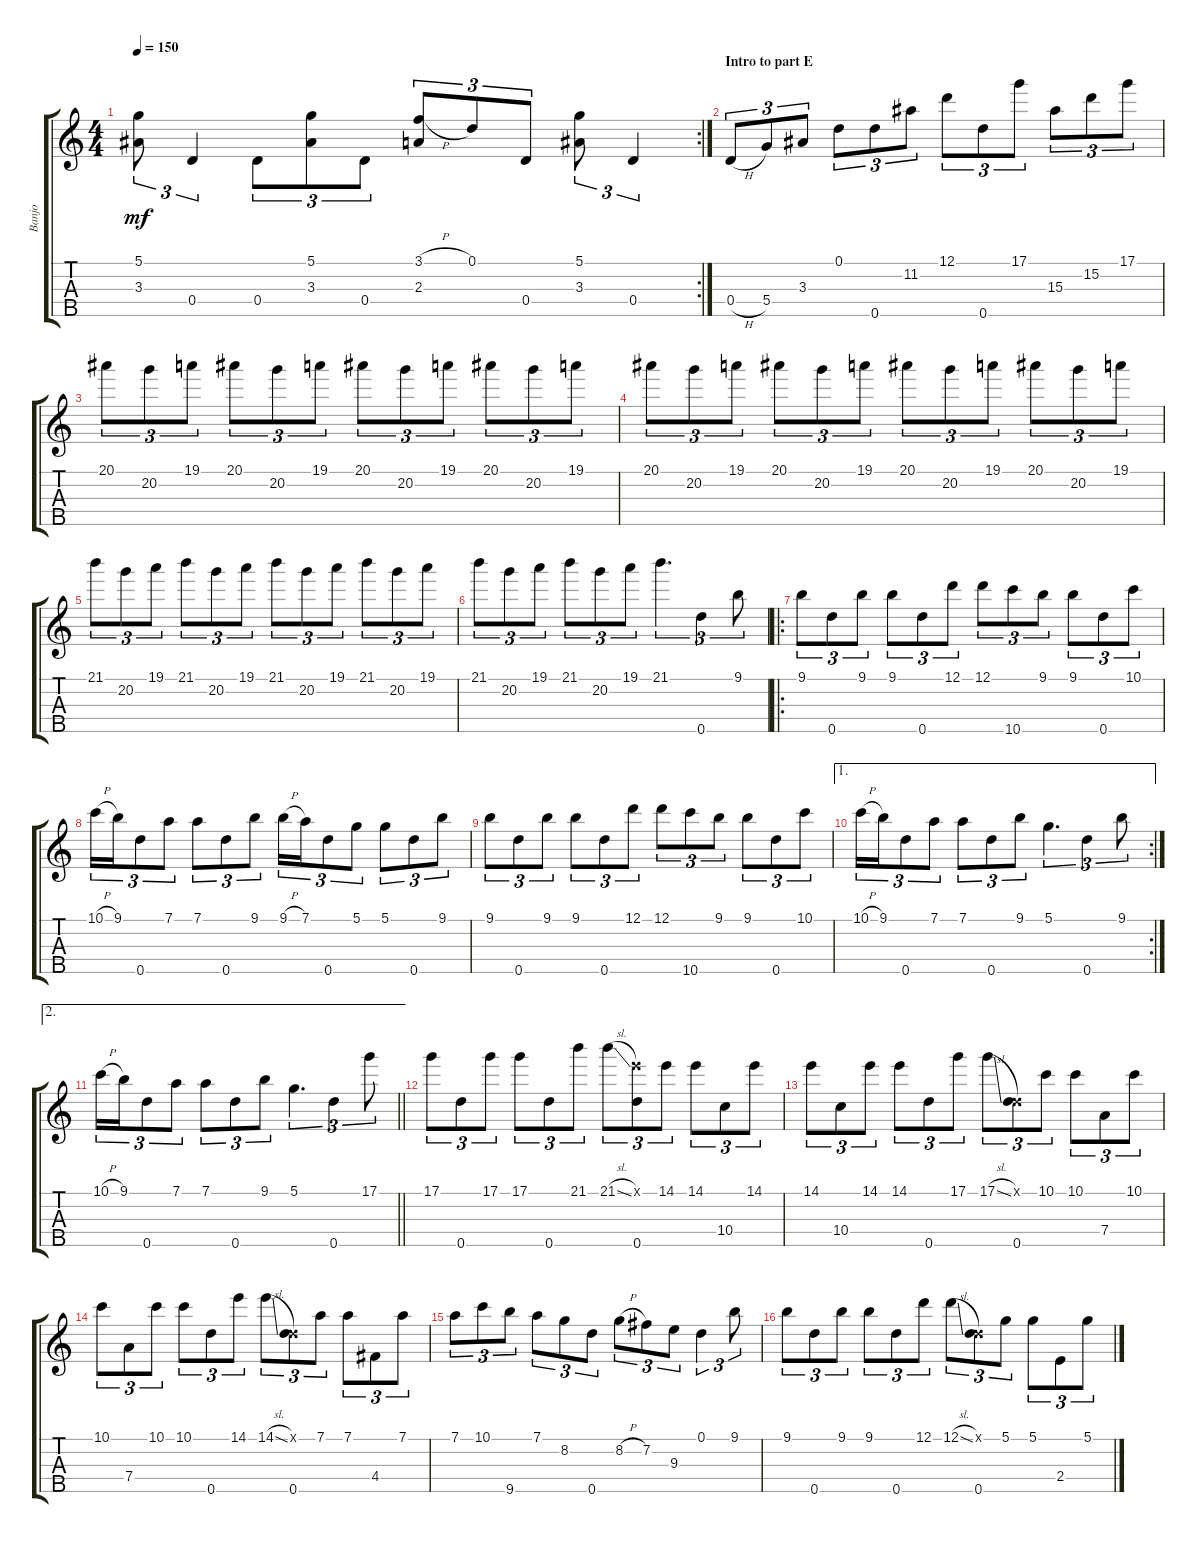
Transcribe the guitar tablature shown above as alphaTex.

\track ("Banjo" "Banjo") {instrument banjo}
\staff {score tabs}
\tuning (D4 B3 G3 D3 D4) {hide}
\displaytranspose 12
\rc 2
\ts (4 4)
\tempo 150
\clef g2
\ks c
(5.1 3.3).8{tu (3 2) dy mf} 0.4.4{tu (3 2)} 0.4.8{tu (3 2)} (5.1 3.3).8{tu (3 2)} 0.4.8{tu (3 2)} (3.1{h} 2.3).8{tu (3 2)} 0.1.8{tu (3 2)} 0.4.8{tu (3 2)} (5.1 3.3).8{tu (3 2)} 0.4.4{tu (3 2)} |
\section ("" "Intro to part E")
0.4{h}.8{tu (3 2)} 5.4.8{tu (3 2)} 3.3.8{tu (3 2)} 0.1.8{tu (3 2)} 0.5.8{tu (3 2)} 11.2.8{tu (3 2)} 12.1.8{tu (3 2)} 0.5.8{tu (3 2)} 17.1.8{tu (3 2)} 15.3.8{tu (3 2)} 15.2.8{tu (3 2)} 17.1.8{tu (3 2)} |
20.1.8{tu (3 2)} 20.2.8{tu (3 2)} 19.1.8{tu (3 2)} 20.1.8{tu (3 2)} 20.2.8{tu (3 2)} 19.1.8{tu (3 2)} 20.1.8{tu (3 2)} 20.2.8{tu (3 2)} 19.1.8{tu (3 2)} 20.1.8{tu (3 2)} 20.2.8{tu (3 2)} 19.1.8{tu (3 2)} |
20.1.8{tu (3 2)} 20.2.8{tu (3 2)} 19.1.8{tu (3 2)} 20.1.8{tu (3 2)} 20.2.8{tu (3 2)} 19.1.8{tu (3 2)} 20.1.8{tu (3 2)} 20.2.8{tu (3 2)} 19.1.8{tu (3 2)} 20.1.8{tu (3 2)} 20.2.8{tu (3 2)} 19.1.8{tu (3 2)} |
21.1.8{tu (3 2)} 20.2.8{tu (3 2)} 19.1.8{tu (3 2)} 21.1.8{tu (3 2)} 20.2.8{tu (3 2)} 19.1.8{tu (3 2)} 21.1.8{tu (3 2)} 20.2.8{tu (3 2)} 19.1.8{tu (3 2)} 21.1.8{tu (3 2)} 20.2.8{tu (3 2)} 19.1.8{tu (3 2)} |
21.1.8{tu (3 2)} 20.2.8{tu (3 2)} 19.1.8{tu (3 2)} 21.1.8{tu (3 2)} 20.2.8{tu (3 2)} 19.1.8{tu (3 2)} 21.1.4{d tu (3 2)} 0.5.4{tu (3 2)} 9.1.8{tu (3 2)} |
\ro
\section ("" "")
9.1.8{tu (3 2)} 0.5.8{tu (3 2)} 9.1.8{tu (3 2)} 9.1.8{tu (3 2)} 0.5.8{tu (3 2)} 12.1.8{tu (3 2)} 12.1.8{tu (3 2)} 10.5.8{tu (3 2)} 9.1.8{tu (3 2)} 9.1.8{tu (3 2)} 0.5.8{tu (3 2)} 10.1.8{tu (3 2)} |
10.1{h}.16{tu (3 2)} 9.1.16{tu (3 2)} 0.5.8{tu (3 2)} 7.1.8{tu (3 2)} 7.1.8{tu (3 2)} 0.5.8{tu (3 2)} 9.1.8{tu (3 2)} 9.1{h}.16{tu (3 2)} 7.1.16{tu (3 2)} 0.5.8{tu (3 2)} 5.1.8{tu (3 2)} 5.1.8{tu (3 2)} 0.5.8{tu (3 2)} 9.1.8{tu (3 2)} |
9.1.8{tu (3 2)} 0.5.8{tu (3 2)} 9.1.8{tu (3 2)} 9.1.8{tu (3 2)} 0.5.8{tu (3 2)} 12.1.8{tu (3 2)} 12.1.8{tu (3 2)} 10.5.8{tu (3 2)} 9.1.8{tu (3 2)} 9.1.8{tu (3 2)} 0.5.8{tu (3 2)} 10.1.8{tu (3 2)} |
\ae 1
\rc 2
10.1{h}.16{tu (3 2)} 9.1.16{tu (3 2)} 0.5.8{tu (3 2)} 7.1.8{tu (3 2)} 7.1.8{tu (3 2)} 0.5.8{tu (3 2)} 9.1.8{tu (3 2)} 5.1.4{d tu (3 2)} 0.5.4{tu (3 2)} 9.1.8{tu (3 2)} |
\ae 2
\barLineRight lightlight
10.1{h}.16{tu (3 2)} 9.1.16{tu (3 2)} 0.5.8{tu (3 2)} 7.1.8{tu (3 2)} 7.1.8{tu (3 2)} 0.5.8{tu (3 2)} 9.1.8{tu (3 2)} 5.1.4{d tu (3 2)} 0.5.4{tu (3 2)} 17.1.8{tu (3 2)} |
17.1.8{tu (3 2)} 0.5.8{tu (3 2)} 17.1.8{tu (3 2)} 17.1.8{tu (3 2)} 0.5.8{tu (3 2)} 21.1.8{tu (3 2)} 21.1{sl}.8{tu (3 2)} (14.1{x} 0.5).8{tu (3 2)} 14.1.8{tu (3 2)} 14.1.8{tu (3 2)} 10.4.8{tu (3 2)} 14.1.8{tu (3 2)} |
14.1.8{tu (3 2)} 10.4.8{tu (3 2)} 14.1.8{tu (3 2)} 14.1.8{tu (3 2)} 0.5.8{tu (3 2)} 17.1.8{tu (3 2)} 17.1{sl}.8{tu (3 2)} (0.1{x} 0.5).8{tu (3 2)} 10.1.8{tu (3 2)} 10.1.8{tu (3 2)} 7.4.8{tu (3 2)} 10.1.8{tu (3 2)} |
10.1.8{tu (3 2)} 7.4.8{tu (3 2)} 10.1.8{tu (3 2)} 10.1.8{tu (3 2)} 0.5.8{tu (3 2)} 14.1.8{tu (3 2)} 14.1{sl}.8{tu (3 2)} (0.1{x} 0.5).8{tu (3 2)} 7.1.8{tu (3 2)} 7.1.8{tu (3 2)} 4.4.8{tu (3 2)} 7.1.8{tu (3 2)} |
7.1.8{tu (3 2)} 10.1.8{tu (3 2)} 9.5.8{tu (3 2)} 7.1.8{tu (3 2)} 8.2.8{tu (3 2)} 0.5.8{tu (3 2)} 8.2{h}.8{tu (3 2)} 7.2.8{tu (3 2)} 9.3.8{tu (3 2)} 0.1.4{tu (3 2)} 9.1.8{tu (3 2)} |
9.1.8{tu (3 2)} 0.5.8{tu (3 2)} 9.1.8{tu (3 2)} 9.1.8{tu (3 2)} 0.5.8{tu (3 2)} 12.1.8{tu (3 2)} 12.1{sl}.8{tu (3 2)} (0.1{x} 0.5).8{tu (3 2)} 5.1.8{tu (3 2)} 5.1.8{tu (3 2)} 2.4.8{tu (3 2)} 5.1.8{tu (3 2)}
